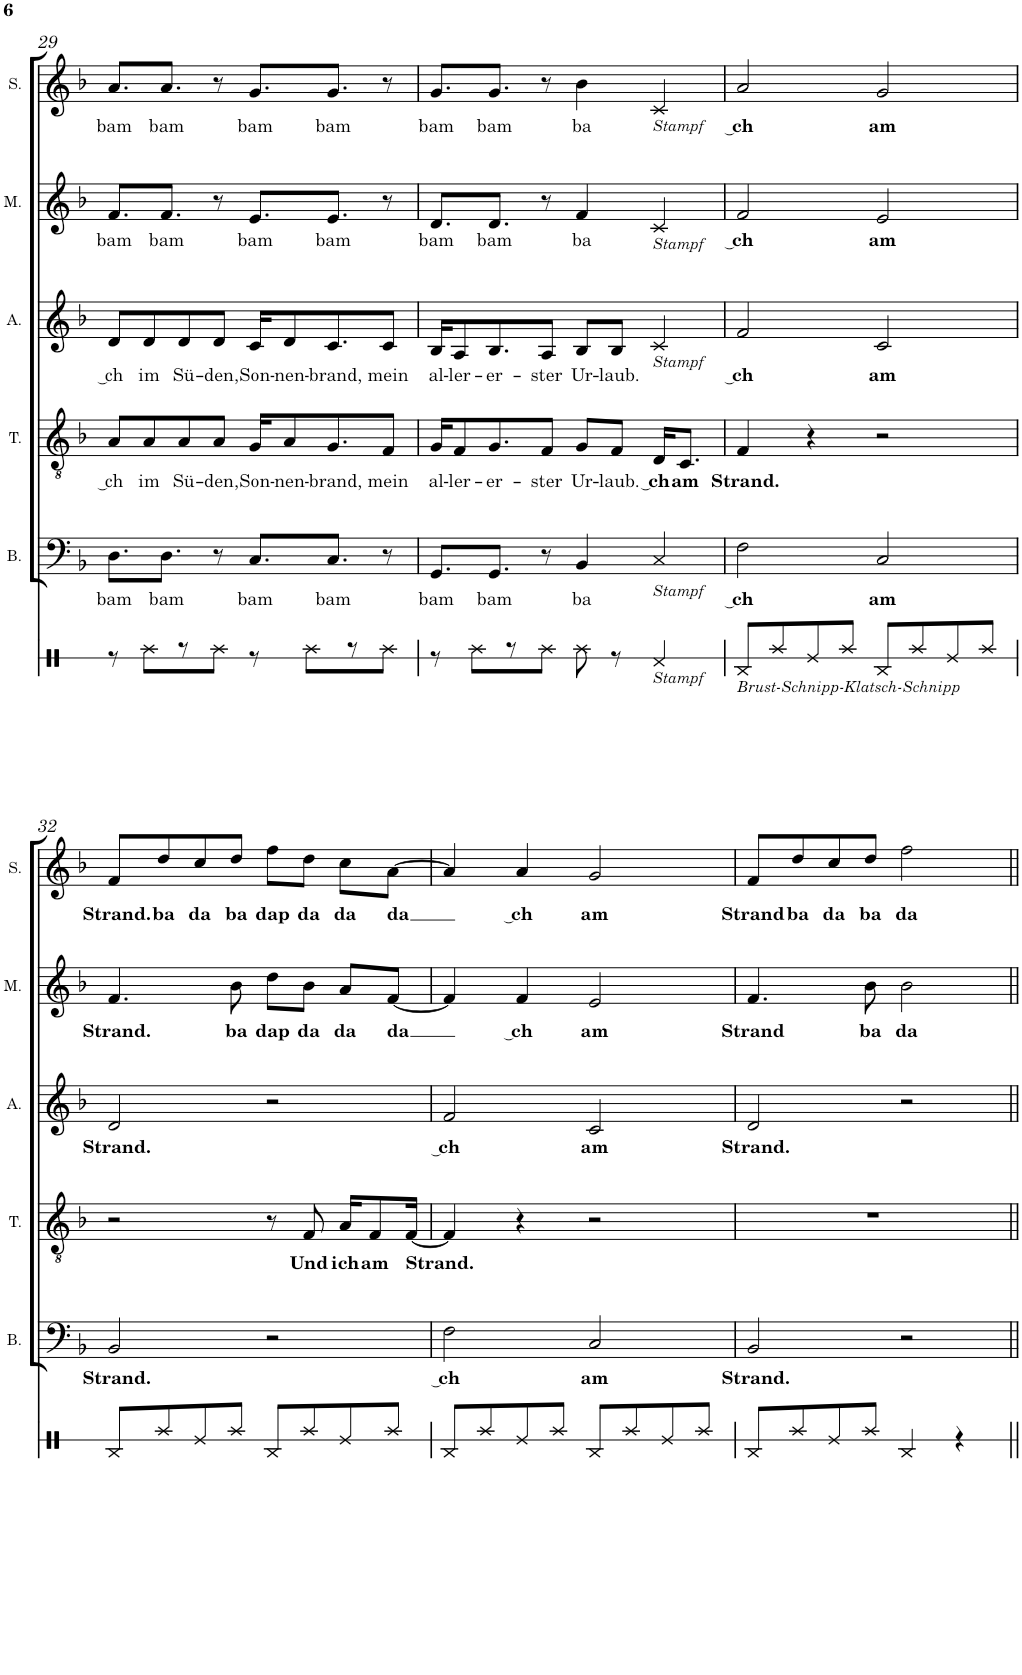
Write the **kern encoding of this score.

**kern	**kern	**text	**kern	**text	**kern	**text	**kern	**text	**kern	**text
*part6	*part5	*part5	*part4	*part4	*part3	*part3	*part2	*part2	*part1	*part1
*staff6	*staff5	*staff5	*staff4	*staff4	*staff3	*staff3	*staff2	*staff2	*staff1	*staff1
*I"Perkussion	*I"Bass	*	*I"Tenor	*	*I"Alt	*	*I"Mezzo	*	*I"Sopran	*
*	*I'B.	*	*I'T.	*	*I'A.	*	*I'M.	*	*I'S.	*
!!LO:PB:g=z
*clefX	*clefF4	*	*clefGv2	*	*clefG2	*	*clefG2	*	*clefG2	*
*k[b-]	*k[b-]	*	*k[b-]	*	*k[b-]	*	*k[b-]	*	*k[b-]	*
*d:	*d:	*	*d:	*	*d:	*	*d:	*	*d:	*
*M4/4	*M4/4	*	*M4/4	*	*M4/4	*	*M4/4	*	*M4/4	*
=29	=29	=29	=29	=29	=29	=29	=29	=29	=29	=29
!	!	!LO:LY:b	!	!LO:LY:b	!	!LO:LY:b	!	!LO:LY:b	!	!LO:LY:b
8r	8.D\L	bam	8A/L	‿ch	8d/L	‿ch	8.f/L	bam	8.a/L	bam
!	!	!	!	!LO:LY:b	!	!LO:LY:b	!	!	!	!
8Rg\L	.	.	8A/	im	8d/	im	.	.	.	.
!	!	!LO:LY:b	!	!	!	!	!	!LO:LY:b	!	!LO:LY:b
.	8.D\J	bam	.	.	.	.	8.f/J	bam	8.a/J	bam
!	!	!	!	!LO:LY:b	!	!LO:LY:b	!	!	!	!
8r	.	.	8A/	Sü-	8d/	Sü-	.	.	.	.
!	!	!	!	!LO:LY:b	!	!LO:LY:b	!	!	!	!
8Rg\J	8r	.	8A/J	-den,	8d/J	-den,	8r	.	8r	.
!	!	!LO:LY:b	!	!LO:LY:b	!	!LO:LY:b	!	!LO:LY:b	!	!LO:LY:b
8r	8.C/L	bam	16G/KL	Son-	16c/KL	Son-	8.e/L	bam	8.g/L	bam
!	!	!	!	!LO:LY:b	!	!LO:LY:b	!	!	!	!
.	.	.	8A/	-nen-	8d/	-nen-	.	.	.	.
8Rg\L	.	.	.	.	.	.	.	.	.	.
!	!	!LO:LY:b	!	!LO:LY:b	!	!LO:LY:b	!	!LO:LY:b	!	!LO:LY:b
.	8.C/J	bam	8.G/	-brand,	8.c/	-brand,	8.e/J	bam	8.g/J	bam
8r	.	.	.	.	.	.	.	.	.	.
!	!	!	!	!LO:LY:b	!	!LO:LY:b	!	!	!	!
8Rg\J	8r	.	8F/J	mein	8c/J	mein	8r	.	8r	.
=30	=30	=30	=30	=30	=30	=30	=30	=30	=30	=30
!	!	!LO:LY:b	!	!LO:LY:b	!	!LO:LY:b	!	!LO:LY:b	!	!LO:LY:b
8r	8.GG/L	bam	16G/KL	al-	16B-/KL	al-	8.d/L	bam	8.g/L	bam
!	!	!	!	!LO:LY:b	!	!LO:LY:b	!	!	!	!
.	.	.	8F/	-ler-	8A/	-ler-	.	.	.	.
8Rg\L	.	.	.	.	.	.	.	.	.	.
!	!	!LO:LY:b	!	!LO:LY:b	!	!LO:LY:b	!	!LO:LY:b	!	!LO:LY:b
.	8.GG/J	bam	8.G/	-er-	8.B-/	-er-	8.d/J	bam	8.g/J	bam
8r	.	.	.	.	.	.	.	.	.	.
!	!	!	!	!LO:LY:b	!	!LO:LY:b	!	!	!	!
8Rg\J	8r	.	8F/J	-ster	8A/J	-ster	8r	.	8r	.
!	!	!LO:LY:b	!	!LO:LY:b	!	!LO:LY:b	!	!LO:LY:b	!	!LO:LY:b
8Rg\	4BB-/	ba	8G/L	Ur-	8B-/L	Ur-	4f/	ba	4b-\	ba
!	!	!	!	!LO:LY:b	!	!LO:LY:b	!	!	!	!
8r	.	.	8F/J	-laub.	8B-/J	-laub.	.	.	.	.
!	!	!	!	!	!	!	!	!	!LO:TX:b:i:t=Stampf	!
!	!	!	!	!	!	!	!LO:TX:b:i:t=Stampf	!	!	!
!	!	!	!	!	!LO:TX:b:i:t=Stampf	!	!	!	!	!
!	!LO:TX:b:i:t=Stampf	!	!	!	!	!	!	!	!	!
!LO:TX:b:i:t=Stampf	!	!	!	!	!	!	!	!	!	!
!	!	!	!	!LO:LY:b	!	!	!	!	!	!
4Rd/	4C/	.	16D/KL	‿ ch	4c/	.	4c/	.	4c/	.
!	!	!	!	!LO:LY:b	!	!	!	!	!	!
.	.	.	8.C/J	am	.	.	.	.	.	.
=31	=31	=31	=31	=31	=31	=31	=31	=31	=31	=31
!LO:TX:b:i:t=Brust-Schnipp-Klatsch-Schnipp	!	!	!	!	!	!	!	!	!	!
!	!	!LO:LY:b	!	!LO:LY:b	!	!LO:LY:b	!	!LO:LY:b	!	!LO:LY:b
8RB/L	2F\	‿ ch	4F/	Strand.	2f/	‿ ch	2f/	‿ ch	2a/	‿ ch
8Rg/	.	.	.	.	.	.	.	.	.	.
8Re/	.	.	4r	.	.	.	.	.	.	.
8Rg/J	.	.	.	.	.	.	.	.	.	.
!	!	!LO:LY:b	!	!	!	!LO:LY:b	!	!LO:LY:b	!	!LO:LY:b
8RB/L	2C/	am	2r	.	2c/	am	2e/	am	2g/	am
8Rg/	.	.	.	.	.	.	.	.	.	.
8Re/	.	.	.	.	.	.	.	.	.	.
8Rg/J	.	.	.	.	.	.	.	.	.	.
!!LO:LB:g=z
=32	=32	=32	=32	=32	=32	=32	=32	=32	=32	=32
!	!	!LO:LY:b	!	!	!	!LO:LY:b	!	!LO:LY:b	!	!LO:LY:b
8RB/L	2BB-/	Strand.	2r	.	2d/	Strand.	4.f/	Strand.	8f/L	Strand.
!	!	!	!	!	!	!	!	!	!	!LO:LY:b
8Rg/	.	.	.	.	.	.	.	.	8dd/	ba
!	!	!	!	!	!	!	!	!	!	!LO:LY:b
8Re/	.	.	.	.	.	.	.	.	8cc/	da
!	!	!	!	!	!	!	!	!LO:LY:b	!	!LO:LY:b
8Rg/J	.	.	.	.	.	.	8b-\	ba	8dd/J	ba
!	!	!	!	!	!	!	!	!LO:LY:b	!	!LO:LY:b
8RB/L	2r	.	8r	.	2r	.	8dd\L	dap	8ff\L	dap
!	!	!	!	!LO:LY:b	!	!	!	!LO:LY:b	!	!LO:LY:b
8Rg/	.	.	8F/	Und	.	.	8b-\J	da	8dd\J	da
!	!	!	!	!LO:LY:b	!	!	!	!LO:LY:b	!	!LO:LY:b
8Re/	.	.	16A/KL	ich	.	.	8a/L	da	8cc\L	da
!	!	!	!	!LO:LY:b	!	!	!	!	!	!
.	.	.	8F/	am	.	.	.	.	.	.
!	!	!	!	!	!	!	!	!LO:LY:b	!	!LO:LY:b
8Rg/J	.	.	.	.	.	.	[8f/J	da	[8a\J	da
!	!	!	!	!LO:LY:b	!	!	!	!	!	!
.	.	.	[16F/Jk	Strand.	.	.	.	.	.	.
=33	=33	=33	=33	=33	=33	=33	=33	=33	=33	=33
!	!	!LO:LY:b	!	!	!	!LO:LY:b	!	!	!	!
8RB/L	2F\	‿ ch	4F/]	.	2f/	‿ ch	4f/]	.	4a/]	.
8Rg/	.	.	.	.	.	.	.	.	.	.
!	!	!	!	!	!	!	!	!LO:LY:b	!	!LO:LY:b
8Re/	.	.	4r	.	.	.	4f/	‿ ch	4a/	‿ ch
8Rg/J	.	.	.	.	.	.	.	.	.	.
!	!	!LO:LY:b	!	!	!	!LO:LY:b	!	!LO:LY:b	!	!LO:LY:b
8RB/L	2C/	am	2r	.	2c/	am	2e/	am	2g/	am
8Rg/	.	.	.	.	.	.	.	.	.	.
8Re/	.	.	.	.	.	.	.	.	.	.
8Rg/J	.	.	.	.	.	.	.	.	.	.
=34	=34	=34	=34	=34	=34	=34	=34	=34	=34	=34
!	!	!LO:LY:b	!	!	!	!LO:LY:b	!	!LO:LY:b	!	!LO:LY:b
8RB/L	2BB-/	Strand.	1r	.	2d/	Strand.	4.f/	Strand	8f/L	Strand
!	!	!	!	!	!	!	!	!	!	!LO:LY:b
8Rg/	.	.	.	.	.	.	.	.	8dd/	ba
!	!	!	!	!	!	!	!	!	!	!LO:LY:b
8Re/	.	.	.	.	.	.	.	.	8cc/	da
!	!	!	!	!	!	!	!	!LO:LY:b	!	!LO:LY:b
8Rg/J	.	.	.	.	.	.	8b-\	ba	8dd/J	ba
!	!	!	!	!	!	!	!	!LO:LY:b	!	!LO:LY:b
4RB/	2r	.	.	.	2r	.	2b-\	da	2ff\	da
4r	.	.	.	.	.	.	.	.	.	.
=||	=||	=||	=||	=||	=||	=||	=||	=||	=||	=||
*-	*-	*-	*-	*-	*-	*-	*-	*-	*-	*-
